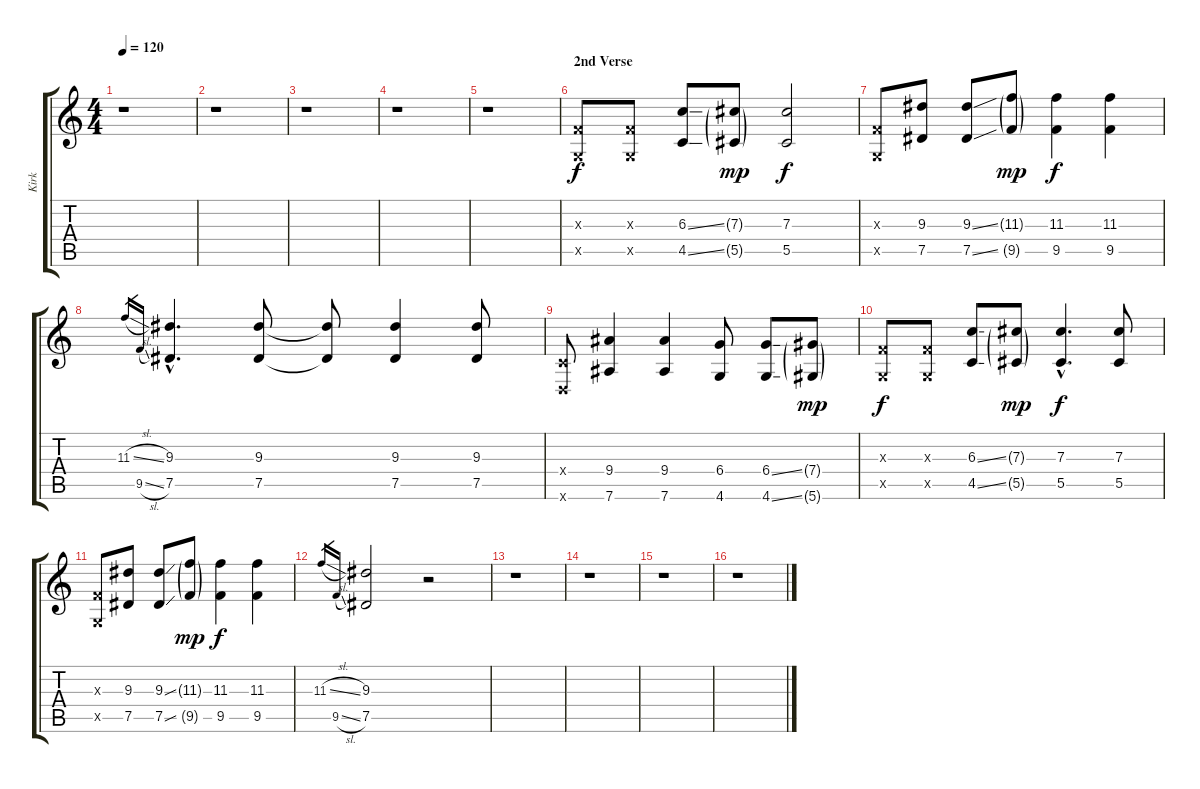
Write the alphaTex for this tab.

\track ("Kirk" "Kirk") {instrument acousticguitarnylon}
\staff {score tabs}
\tuning (Eb4 Bb3 Gb3 Db3 Ab2 Eb2) {hide}
\ts (4 4)
\tempo 120
\clef g2
\ks c
r.1{dy f} |
r.1 |
r.1 |
r.1 |
r.1 |
\section ("" "2nd Verse")
(-1.3{x} -1.5{x}).8 (-1.3{x} -1.5{x}).8 (6.3{ss} 4.5{ss}).8 (7.3{g} 5.5{g}).8{dy mp} (7.3 5.5).2{dy f} |
(-1.3{x} -1.5{x}).8 (9.3 7.5).8 (9.3{ss} 7.5{ss}).8 (11.3{g} 9.5{g}).8{dy mp} (11.3 9.5).4{dy f} (11.3 9.5).4 |
11.3{sl}.16{gr} 9.5{sl}.16{gr} (9.3{hac} 7.5{hac}).4{d} (9.3 7.5).8 (9.3{t} 7.5{t}).8 (9.3 7.5).4 (9.3 7.5).8 |
(-1.4{x} -1.6{x}).8 (9.4 7.6).4 (9.4 7.6).4 (6.4 4.6).8 (6.4{ss} 4.6{ss}).8 (7.4{g} 5.6{g}).8{dy mp} |
(-1.3{x} -1.5{x}).8{dy f} (-1.3{x} -1.5{x}).8 (6.3{ss} 4.5{ss}).8 (7.3{g} 5.5{g}).8{dy mp} (7.3{hac} 5.5{hac}).4{d dy f} (7.3 5.5).8 |
(-1.3{x} -1.5{x}).8 (9.3 7.5).8 (9.3{ss} 7.5{ss}).8 (11.3{g} 9.5{g}).8{dy mp} (11.3 9.5).4{dy f} (11.3 9.5).4 |
11.3{sl}.16{gr} 9.5{sl}.16{gr} (9.3 7.5).2 r.2 |
r.1 |
r.1 |
r.1 |
r.1
